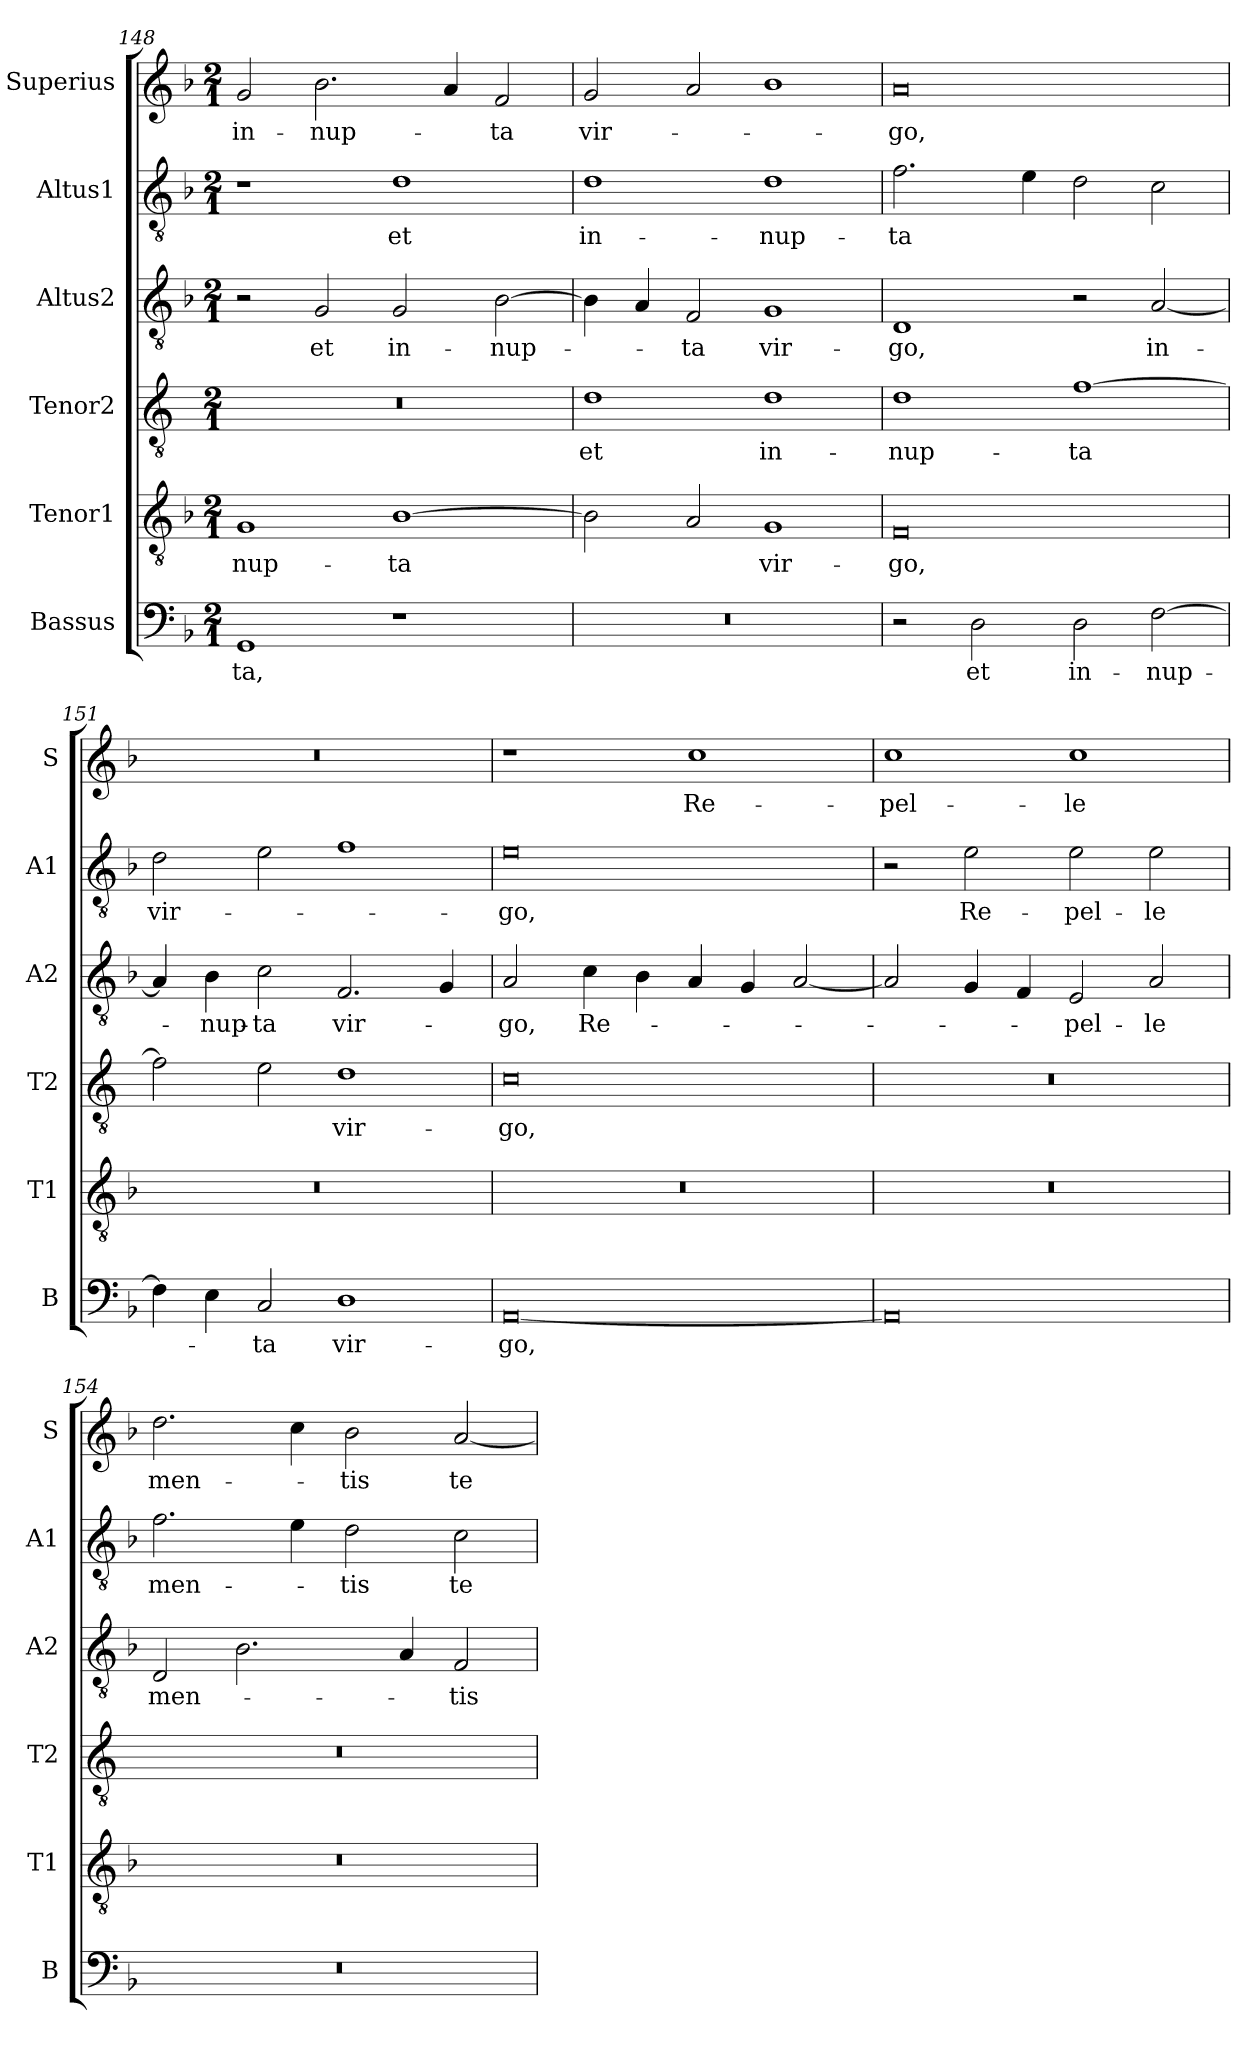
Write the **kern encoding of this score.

**kern	**text	**kern	**text	**kern	**text	**kern	**text	**kern	**text	**kern	**text
*part6	*part6	*part5	*part5	*part4	*part4	*part3	*part3	*part2	*part2	*part1	*part1
*staff6	*staff6	*staff5	*staff5	*staff4	*staff4	*staff3	*staff3	*staff2	*staff2	*staff1	*staff1
*I"Bassus	*	*I"Tenor1	*	*I"Tenor2	*	*I"Altus2	*	*I"Altus1	*	*I"Superius	*
*I'B	*	*I'T1	*	*I'T2	*	*I'A2	*	*I'A1	*	*I'S	*
*clefF4	*	*clefGv2	*	*clefGv2	*	*clefGv2	*	*clefGv2	*	*clefG2	*
*k[b-]	*	*k[b-]	*	*k[]	*	*k[b-]	*	*k[b-]	*	*k[b-]	*
*M2/1	*	*M2/1	*	*M2/1	*	*M2/1	*	*M2/1	*	*M2/1	*
=148	=148	=148	=148	=148	=148	=148	=148	=148	=148	=148	=148
1GG	-ta,	1G	-nup-	0r	.	2r	.	1r	.	2g/	in-
.	.	.	.	.	.	2G/	et	.	.	2.b-\	-nup-
1r	.	[1B-	-ta	.	.	2G/	in-	1d	et	.	.
.	.	.	.	.	.	.	.	.	.	4a/	.
.	.	.	.	.	.	[2B-\	-nup-	.	.	2f/	-ta
=149	=149	=149	=149	=149	=149	=149	=149	=149	=149	=149	=149
0r	.	2B-\]	.	1d	et	4B-\]	.	1d	in-	2g/	vir-
.	.	.	.	.	.	4A/	.	.	.	.	.
.	.	2A/	.	.	.	2F/	-ta	.	.	2a/	.
.	.	1G	vir-	1d	in-	1G	vir-	1d	-nup-	1b-	.
=150	=150	=150	=150	=150	=150	=150	=150	=150	=150	=150	=150
2r	.	0F	-go,	1d	-nup-	1D	-go,	2.f\	-ta	0a	-go,
2D\	et	.	.	.	.	.	.	.	.	.	.
.	.	.	.	.	.	.	.	4e\	.	.	.
2D\	in-	.	.	[1f	-ta	2r	.	2d\	.	.	.
[2F\	-nup-	.	.	.	.	[2A/	in-	2c\	.	.	.
=151	=151	=151	=151	=151	=151	=151	=151	=151	=151	=151	=151
4F\]	.	0r	.	2f\]	.	4A/]	.	2d\	vir-	0r	.
4E\	.	.	.	.	.	4B-\	-nup-	.	.	.	.
2C/	-ta	.	.	2e\	.	2c\	-ta	2e\	.	.	.
1D	vir-	.	.	1d	vir-	2.F/	vir-	1f	.	.	.
.	.	.	.	.	.	4G/	.	.	.	.	.
=152	=152	=152	=152	=152	=152	=152	=152	=152	=152	=152	=152
[0AA	-go,	0r	.	0c	-go,	2A/	-go,	0e	-go,	1r	.
.	.	.	.	.	.	4c\	Re-	.	.	.	.
.	.	.	.	.	.	4B-\	.	.	.	.	.
.	.	.	.	.	.	4A/	.	.	.	1cc	Re-
.	.	.	.	.	.	4G/	.	.	.	.	.
.	.	.	.	.	.	[2A/	.	.	.	.	.
=153	=153	=153	=153	=153	=153	=153	=153	=153	=153	=153	=153
0AA]	.	0r	.	0r	.	2A/]	.	2r	.	1cc	-pel-
.	.	.	.	.	.	4G/	.	2e\	Re-	.	.
.	.	.	.	.	.	4F/	.	.	.	.	.
.	.	.	.	.	.	2E/	-pel-	2e\	-pel-	1cc	-le
.	.	.	.	.	.	2A/	-le	2e\	-le	.	.
=154	=154	=154	=154	=154	=154	=154	=154	=154	=154	=154	=154
0r	.	0r	.	0r	.	2D/	men-	2.f\	men-	2.dd\	men-
.	.	.	.	.	.	2.B-\	.	.	.	.	.
.	.	.	.	.	.	.	.	4e\	.	4cc\	.
.	.	.	.	.	.	.	.	2d\	-tis	2b-\	-tis
.	.	.	.	.	.	4A/	.	.	.	.	.
.	.	.	.	.	.	2F/	-tis	2c\	te-	[2a/	te-
=	=	=	=	=	=	=	=	=	=	=	=
*-	*-	*-	*-	*-	*-	*-	*-	*-	*-	*-	*-
